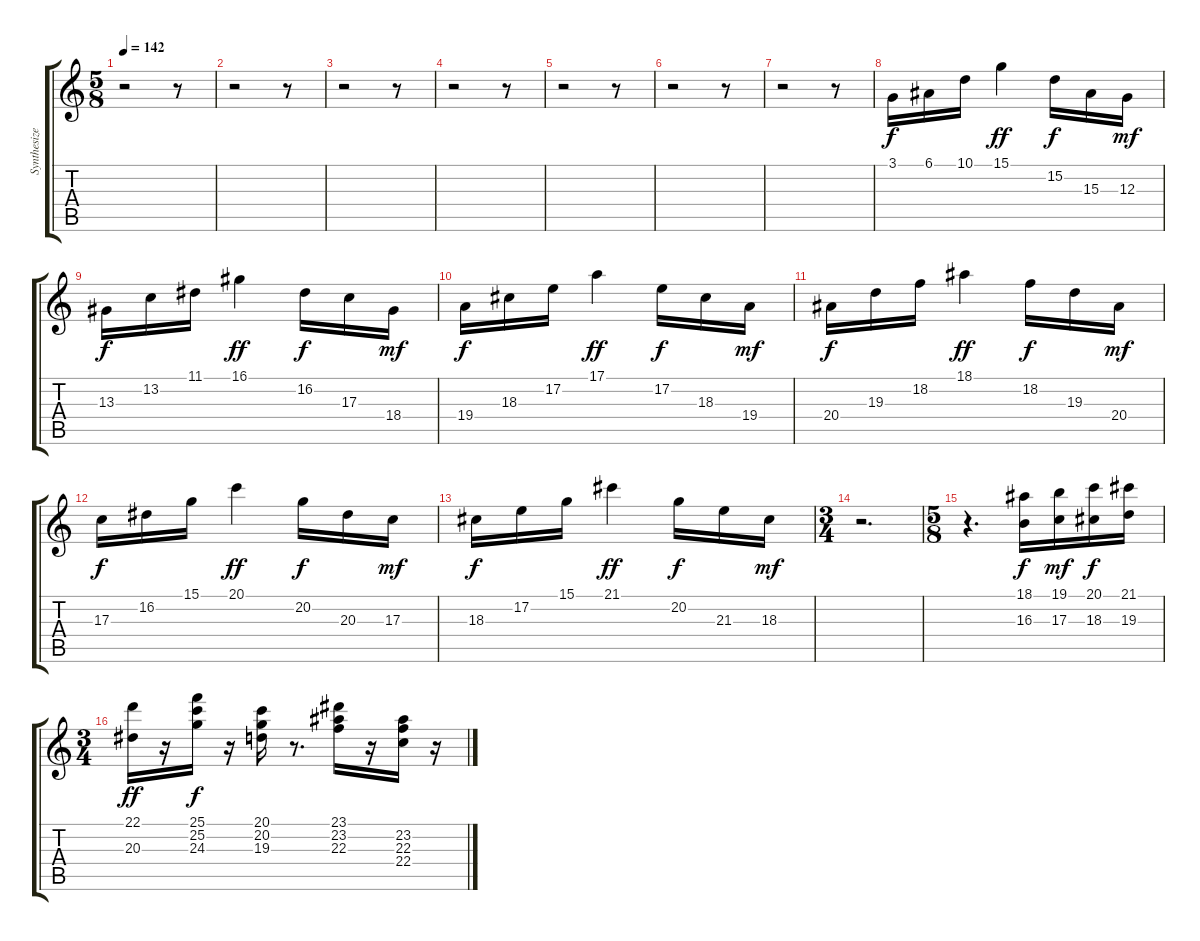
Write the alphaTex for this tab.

\track ("Synthesizer1(Sequence1)             " "Synthesize") {instrument lead2sawtooth}
\staff {score tabs}
\tuning (E4 B3 G3 D3 A2 E2) {hide}
\ts (5 8)
\tempo 142
\clef g2
\ks c
r.2{dy ff} r.8 |
r.2 r.8 |
r.2 r.8 |
r.2 r.8 |
r.2 r.8 |
r.2 r.8 |
r.2 r.8 |
3.1.16{dy f} 6.1.16 10.1.16 15.1.4{dy ff} 15.2.16{dy f} 15.3.16 12.3.16{dy mf} |
13.3.16{dy f} 13.2.16 11.1.16 16.1.4{dy ff} 16.2.16{dy f} 17.3.16 18.4.16{dy mf} |
19.4.16{dy f} 18.3.16 17.2.16 17.1.4{dy ff} 17.2.16{dy f} 18.3.16 19.4.16{dy mf} |
20.4.16{dy f} 19.3.16 18.2.16 18.1.4{dy ff} 18.2.16{dy f} 19.3.16 20.4.16{dy mf} |
17.3.16{dy f} 16.2.16 15.1.16 20.1.4{dy ff} 20.2.16{dy f} 20.3.16 17.3.16{dy mf} |
18.3.16{dy f} 17.2.16 15.1.16 21.1.4{dy ff} 20.2.16{dy f} 21.3.16 18.3.16{dy mf} |
\ts (3 4)
r.2{d} |
\ts (5 8)
r.4{d} (18.1 16.3).16{dy f} (19.1 17.3).16{dy mf} (20.1 18.3).16{dy f} (21.1 19.3).16 |
\ts (3 4)
(22.1 20.3).16{dy ff} r.16 (25.1 25.2 24.3).16{dy f} r.16 (20.1 20.2 19.3).16 r.8{d} (23.1 23.2 22.3).16 r.16 (23.2 22.3 22.4).16 r.16
